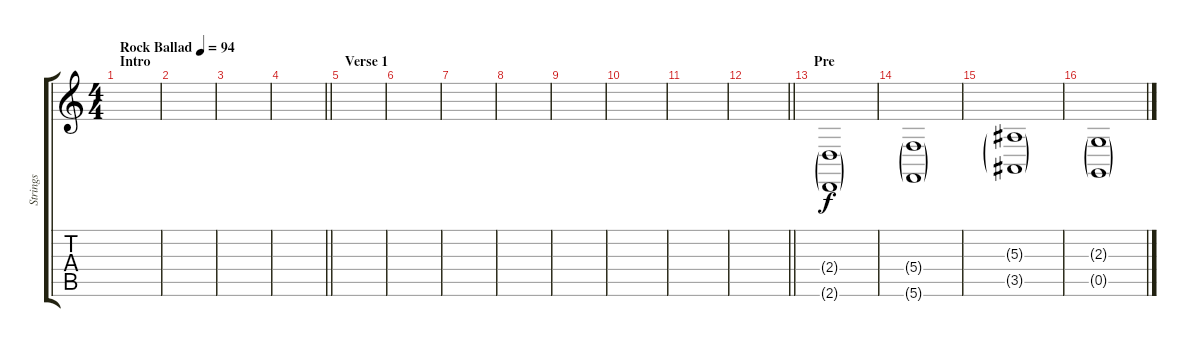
\track ("Strings" "Strings") {instrument stringensemble1}
\staff {score tabs}
\tuning (D4 A3 F3 C3 G2 C2) {hide}
\ts (4 4)
\section ("" "Intro")
\tempo (94 "Rock Ballad")
\clef g2
\ks c
|
|
|
\barLineRight lightlight
|
\section ("" "Verse 1")
|
|
|
|
|
|
|
\barLineRight lightlight
|
\section ("" "Pre")
(2.4{g} 2.6{g}).1 |
(5.4{g} 5.6{g}).1 |
(5.3{g} 3.5{g}).1 |
(2.3{g} 0.5{g}).1
